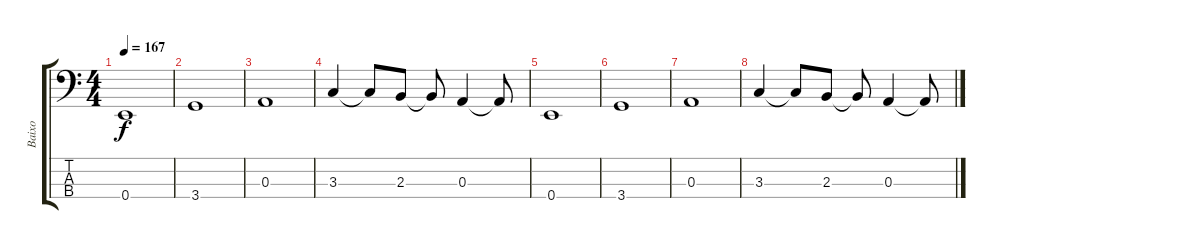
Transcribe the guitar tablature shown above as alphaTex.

\track ("Baixo" "Baixo") {instrument electricbassfinger}
\staff {score tabs}
\tuning (G2 D2 A1 E1) {hide}
\ts (4 4)
\tempo 167
\clef f4
\ks c
0.4.1{dy f} |
3.4.1 |
0.3.1 |
3.3.4 3.3{t}.8 2.3.8 2.3{t}.8 0.3.4 0.3{t}.8 |
0.4.1 |
3.4.1 |
0.3.1 |
3.3.4 3.3{t}.8 2.3.8 2.3{t}.8 0.3.4 0.3{t}.8
